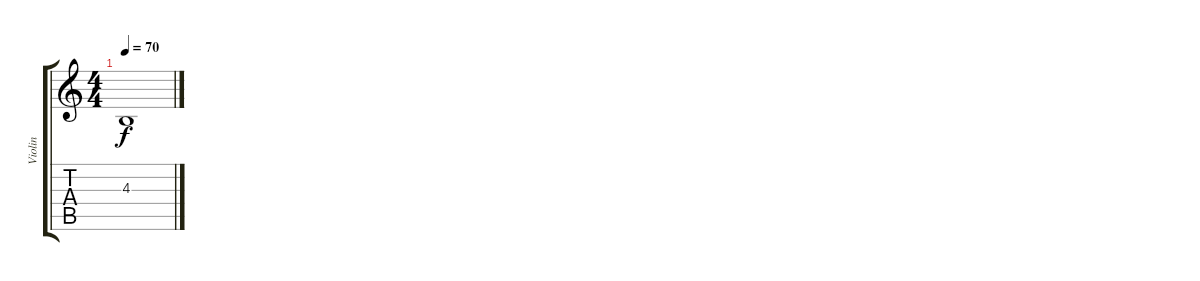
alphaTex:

\track ("Violin" "Violin") {instrument violin}
\staff {score tabs}
\tuning (E4 B3 G3 D3 A2 E2) {hide}
\ts (4 4)
\tempo 70
\clef g2
\ks c
4.3.1{dy f}
